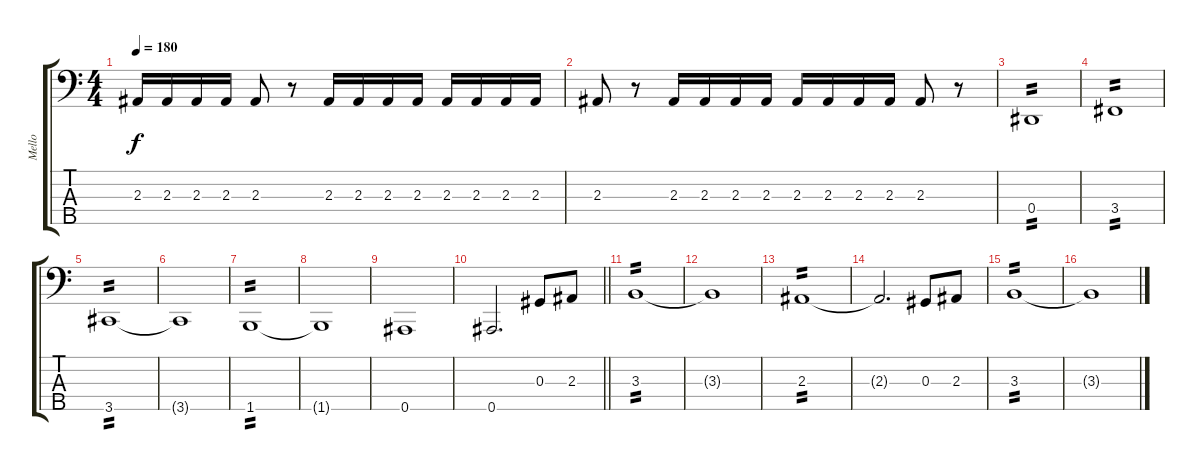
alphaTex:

\track ("Mello" "Mello") {instrument electricbassfinger}
\staff {score tabs}
\tuning (Gb2 Db2 Ab1 Eb1 Bb0) {hide}
\ts (4 4)
\tempo 180
\clef f4
\ks c
2.3.16{dy f} 2.3.16 2.3.16 2.3.16 2.3.8 r.8 2.3.16 2.3.16 2.3.16 2.3.16 2.3.16 2.3.16 2.3.16 2.3.16 |
2.3.8 r.8 2.3.16 2.3.16 2.3.16 2.3.16 2.3.16 2.3.16 2.3.16 2.3.16 2.3.8 r.8 |
0.4.1{tp 2} |
3.4.1{tp 2} |
3.5.1{tp 2} |
3.5{t}.1 |
1.5.1{tp 2} |
1.5{t}.1 |
0.5.1 |
\barLineRight lightlight
0.5.2{d} 0.3.8 2.3.8 |
3.3.1{tp 2} |
3.3{t}.1 |
2.3.1{tp 2} |
2.3{t}.2{d} 0.3.8 2.3.8 |
3.3.1{tp 2} |
3.3{t}.1
